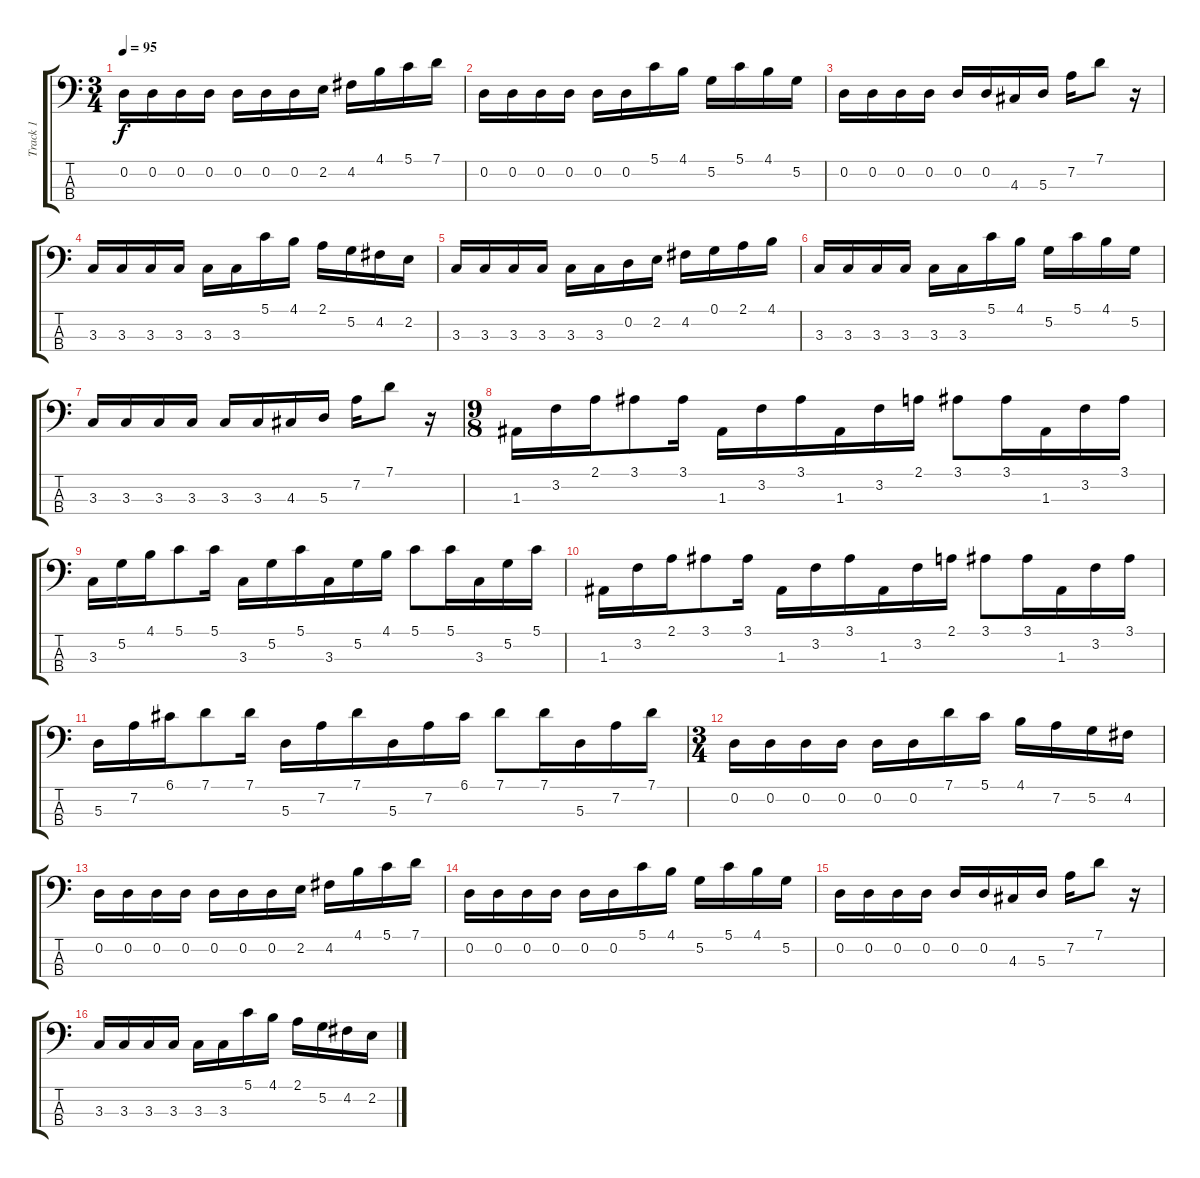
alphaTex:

\track ("Track 1" "Track 1") {instrument electricbasspick}
\staff {score tabs}
\tuning (G2 D2 A1 E1) {hide}
\ts (3 4)
\tempo 95
\clef f4
\ks c
0.2.16{dy f} 0.2.16 0.2.16 0.2.16 0.2.16 0.2.16 0.2.16 2.2.16 4.2.16 4.1.16 5.1.16 7.1.16 |
0.2.16 0.2.16 0.2.16 0.2.16 0.2.16 0.2.16 5.1.16 4.1.16 5.2.16 5.1.16 4.1.16 5.2.16 |
0.2.16 0.2.16 0.2.16 0.2.16 0.2.16 0.2.16 4.3.16 5.3.16 7.2.16 7.1.8 r.16 |
3.3.16 3.3.16 3.3.16 3.3.16 3.3.16 3.3.16 5.1.16 4.1.16 2.1.16 5.2.16 4.2.16 2.2.16 |
3.3.16 3.3.16 3.3.16 3.3.16 3.3.16 3.3.16 0.2.16 2.2.16 4.2.16 0.1.16 2.1.16 4.1.16 |
3.3.16 3.3.16 3.3.16 3.3.16 3.3.16 3.3.16 5.1.16 4.1.16 5.2.16 5.1.16 4.1.16 5.2.16 |
3.3.16 3.3.16 3.3.16 3.3.16 3.3.16 3.3.16 4.3.16 5.3.16 7.2.16 7.1.8 r.16 |
\ts (9 8)
1.3.16 3.2.16 2.1.16 3.1.8 3.1.16 1.3.16 3.2.16 3.1.16 1.3.16 3.2.16 2.1.16 3.1.8 3.1.16 1.3.16 3.2.16 3.1.16 |
3.3.16 5.2.16 4.1.16 5.1.8 5.1.16 3.3.16 5.2.16 5.1.16 3.3.16 5.2.16 4.1.16 5.1.8 5.1.16 3.3.16 5.2.16 5.1.16 |
1.3.16 3.2.16 2.1.16 3.1.8 3.1.16 1.3.16 3.2.16 3.1.16 1.3.16 3.2.16 2.1.16 3.1.8 3.1.16 1.3.16 3.2.16 3.1.16 |
5.3.16 7.2.16 6.1.16 7.1.8 7.1.16 5.3.16 7.2.16 7.1.16 5.3.16 7.2.16 6.1.16 7.1.8 7.1.16 5.3.16 7.2.16 7.1.16 |
\ts (3 4)
0.2.16 0.2.16 0.2.16 0.2.16 0.2.16 0.2.16 7.1.16 5.1.16 4.1.16 7.2.16 5.2.16 4.2.16 |
0.2.16 0.2.16 0.2.16 0.2.16 0.2.16 0.2.16 0.2.16 2.2.16 4.2.16 4.1.16 5.1.16 7.1.16 |
0.2.16 0.2.16 0.2.16 0.2.16 0.2.16 0.2.16 5.1.16 4.1.16 5.2.16 5.1.16 4.1.16 5.2.16 |
0.2.16 0.2.16 0.2.16 0.2.16 0.2.16 0.2.16 4.3.16 5.3.16 7.2.16 7.1.8 r.16 |
3.3.16 3.3.16 3.3.16 3.3.16 3.3.16 3.3.16 5.1.16 4.1.16 2.1.16 5.2.16 4.2.16 2.2.16
